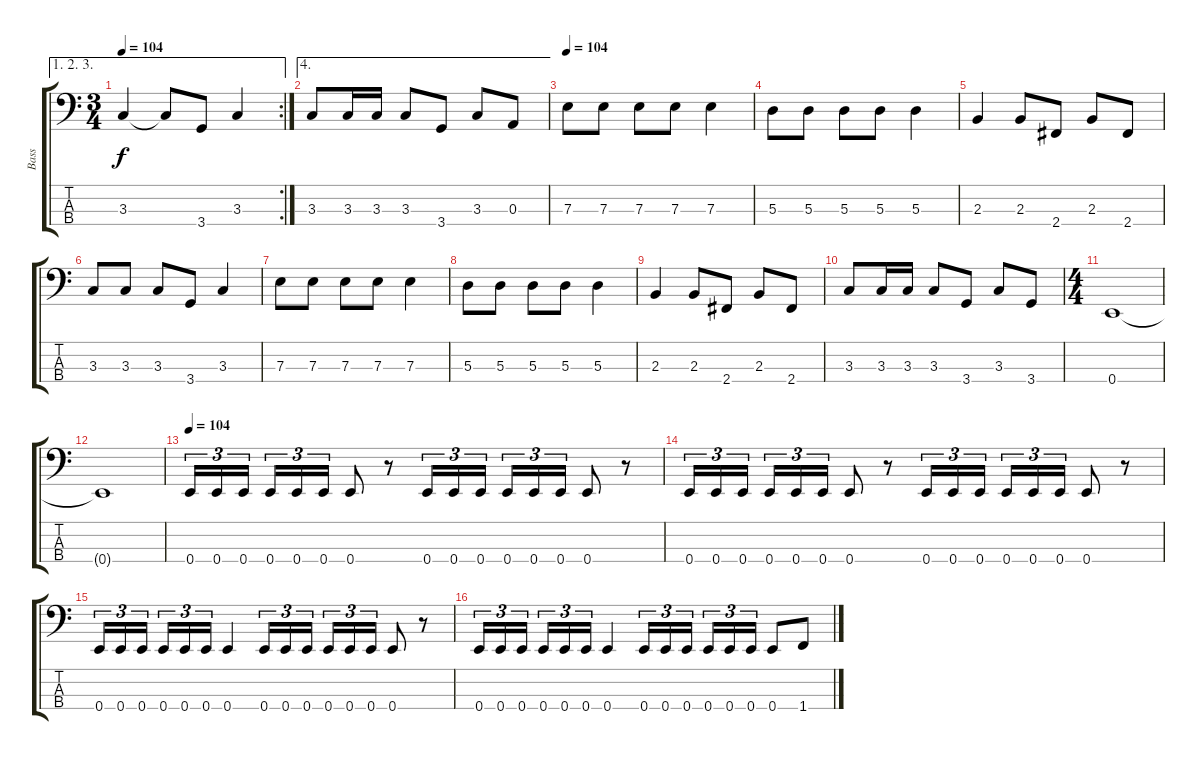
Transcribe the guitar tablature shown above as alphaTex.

\track ("Bass" "Bass") {instrument electricbassfinger}
\staff {score tabs}
\tuning (G2 D2 A1 E1) {hide}
\ae (1 2 3)
\rc 2
\ts (3 4)
\tempo 104
\clef f4
\ks c
3.3.4{dy f} 3.3{t}.8 3.4.8 3.3.4 |
\ae 4
3.3.8 3.3.16 3.3.16 3.3.8 3.4.8 3.3.8 0.3.8 |
\tempo 104
7.3.8 7.3.8 7.3.8 7.3.8 7.3.4 |
5.3.8 5.3.8 5.3.8 5.3.8 5.3.4 |
2.3.4 2.3.8 2.4.8 2.3.8 2.4.8 |
3.3.8 3.3.8 3.3.8 3.4.8 3.3.4 |
7.3.8 7.3.8 7.3.8 7.3.8 7.3.4 |
5.3.8 5.3.8 5.3.8 5.3.8 5.3.4 |
2.3.4 2.3.8 2.4.8 2.3.8 2.4.8 |
3.3.8 3.3.16 3.3.16 3.3.8 3.4.8 3.3.8 3.4.8 |
\ts (4 4)
0.4.1 |
0.4{t}.1 |
\tempo 104
0.4.16{tu (3 2)} 0.4.16{tu (3 2)} 0.4.16{tu (3 2)} 0.4.16{tu (3 2)} 0.4.16{tu (3 2)} 0.4.16{tu (3 2)} 0.4.8 r.8 0.4.16{tu (3 2)} 0.4.16{tu (3 2)} 0.4.16{tu (3 2)} 0.4.16{tu (3 2)} 0.4.16{tu (3 2)} 0.4.16{tu (3 2)} 0.4.8 r.8 |
0.4.16{tu (3 2)} 0.4.16{tu (3 2)} 0.4.16{tu (3 2)} 0.4.16{tu (3 2)} 0.4.16{tu (3 2)} 0.4.16{tu (3 2)} 0.4.8 r.8 0.4.16{tu (3 2)} 0.4.16{tu (3 2)} 0.4.16{tu (3 2)} 0.4.16{tu (3 2)} 0.4.16{tu (3 2)} 0.4.16{tu (3 2)} 0.4.8 r.8 |
0.4.16{tu (3 2)} 0.4.16{tu (3 2)} 0.4.16{tu (3 2)} 0.4.16{tu (3 2)} 0.4.16{tu (3 2)} 0.4.16{tu (3 2)} 0.4.4 0.4.16{tu (3 2)} 0.4.16{tu (3 2)} 0.4.16{tu (3 2)} 0.4.16{tu (3 2)} 0.4.16{tu (3 2)} 0.4.16{tu (3 2)} 0.4.8 r.8 |
0.4.16{tu (3 2)} 0.4.16{tu (3 2)} 0.4.16{tu (3 2)} 0.4.16{tu (3 2)} 0.4.16{tu (3 2)} 0.4.16{tu (3 2)} 0.4.4 0.4.16{tu (3 2)} 0.4.16{tu (3 2)} 0.4.16{tu (3 2)} 0.4.16{tu (3 2)} 0.4.16{tu (3 2)} 0.4.16{tu (3 2)} 0.4.8 1.4.8
